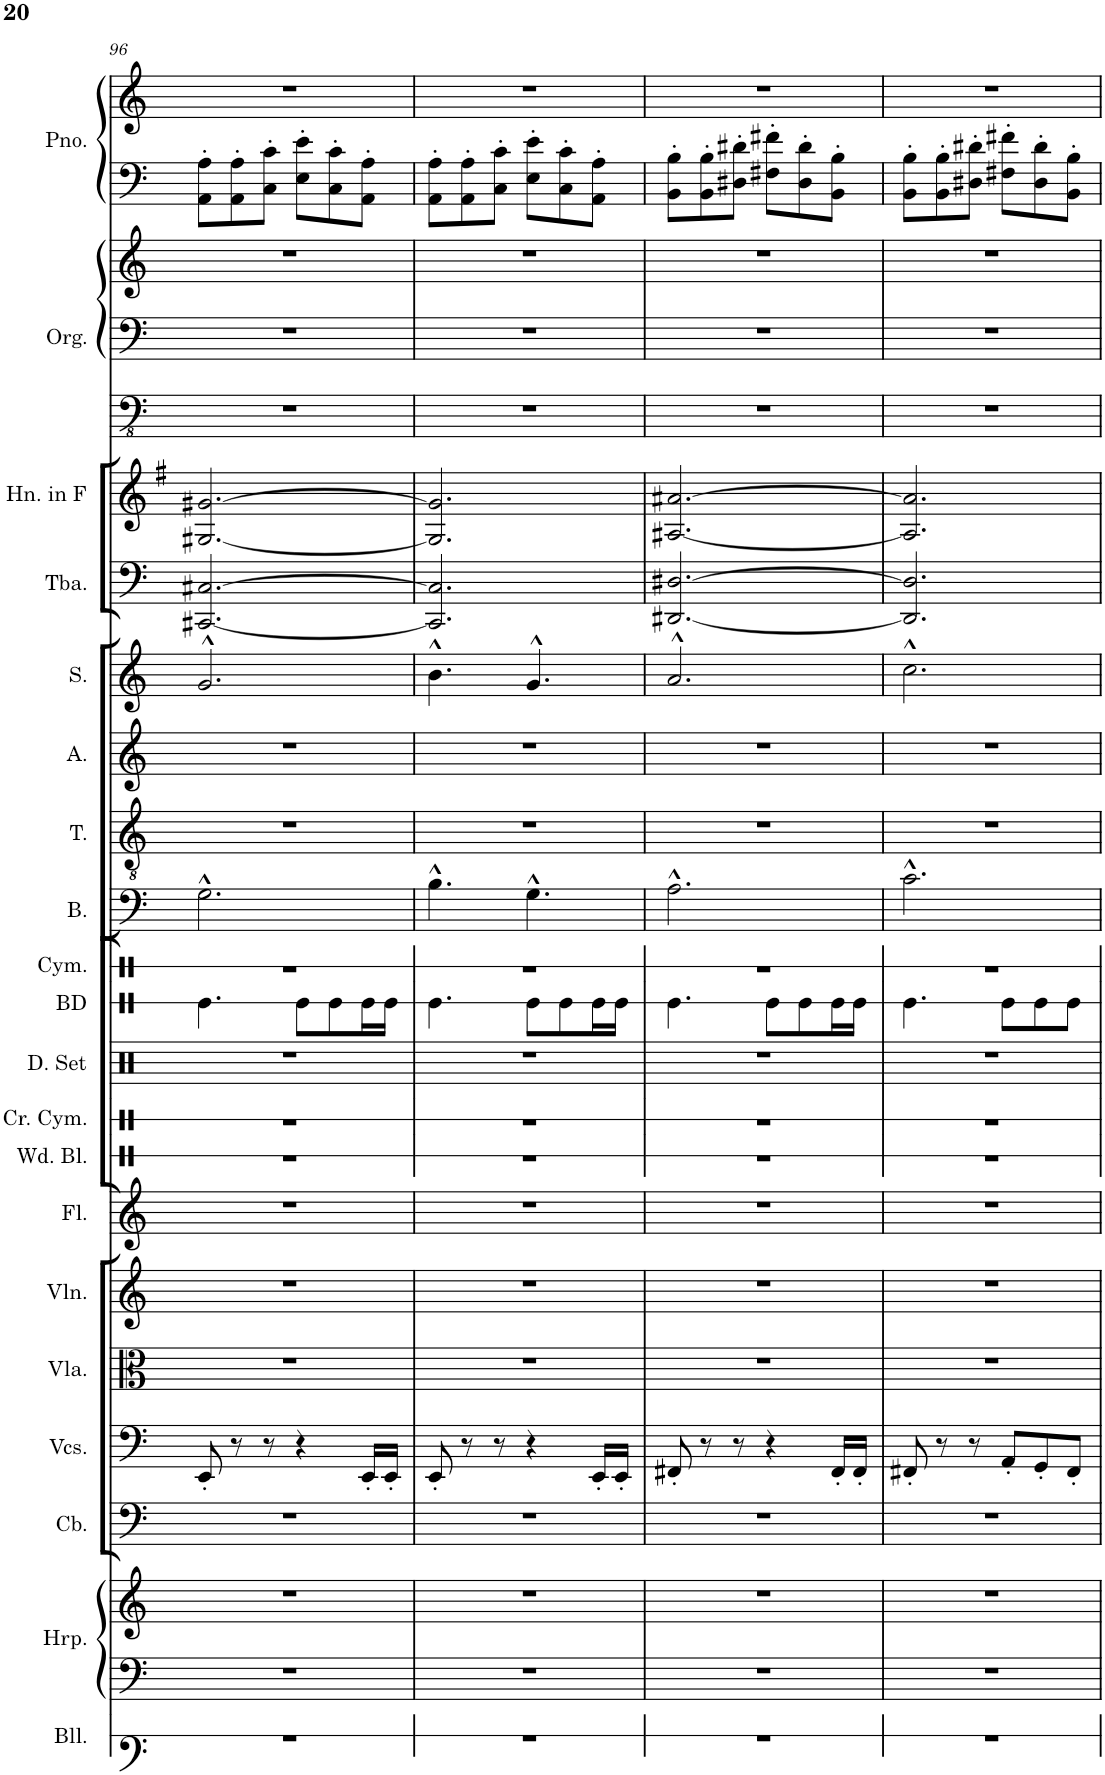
**kern	**kern	**kern	**kern	**kern	**kern	**kern	**kern	**kern	**kern	**kern	**kern	**kern	**kern	**kern	**kern	**kern	**kern	**kern	**kern	**kern	**kern
*part18	*part17	*part17	*part16	*part15	*part14	*part13	*part12	*part11	*part10	*part9	*part8	*part7	*part6	*part5	*part4	*part3	*part2	*part2	*part2	*part1	*part1
*staff22	*staff21	*staff20	*staff19	*staff18	*staff17	*staff16	*staff15	*staff14	*staff13	*staff12	*staff11	*staff10	*staff9	*staff8	*staff7	*staff6	*staff5	*staff4	*staff3	*staff2	*staff1
*I"Bells	*I"Harp	*	*I"Contrabass	*I"Violoncellos	*I"Viola	*I"Violin	*I"Flute	*I"Crash Cymbal	*I"Drumset	*I"Cymbal	*I"Bass	*I"Tenor	*I"Alto	*I"Soprano	*I"Tuba	*I"Horn in F	*I"Pipe Organ	*	*	*I"Piano	*
*I'Bll.	*I'Hrp.	*	*I'Cb.	*I'Vcs.	*I'Vla.	*I'Vln.	*I'Fl.	*I'Cr. Cym.	*I'D. Set	*I'Cym.	*I'B.	*I'T.	*I'A.	*I'S.	*I'Tba.	*I'Hn. in F	*I'Org.	*	*	*I'Pno.	*
!!LO:PB:g=z
*clefF4	*clefF4	*clefG2	*clefF4	*clefF4	*clefC3	*clefG2	*clefG2	*clefX	*clefX	*clefX	*clefF4	*clefGv2	*clefG2	*clefG2	*clefF4	*clefG2	*clefFv4	*clefF4	*clefG2	*clefF4	*clefG2
*	*	*	*Trd7c12	*	*	*	*	*	*	*	*	*	*	*	*	*Trd4c7	*	*	*	*	*
*k[]	*k[]	*k[]	*k[]	*k[]	*k[]	*k[]	*k[]	*k[]	*k[]	*k[]	*k[]	*k[]	*k[]	*k[]	*k[]	*k[f#]	*k[]	*k[]	*k[]	*k[]	*k[]
*M6/8	*M6/8	*M6/8	*M6/8	*M6/8	*M6/8	*M6/8	*M6/8	*M6/8	*M6/8	*M6/8	*M6/8	*M6/8	*M6/8	*M6/8	*M6/8	*M6/8	*M6/8	*M6/8	*M6/8	*M6/8	*M6/8
=96	=96	=96	=96	=96	=96	=96	=96	=96	=96	=96	=96	=96	=96	=96	=96	=96	=96	=96	=96	=96	=96
2.r	2.r	2.r	2.r	8EE'/	2.r	2.r	2.r	2.r	2.r	2.r	2.G^^\	2.r	2.r	2.g^^/	[2.CC#X/ [2.C#X/	[2.G#X/ [2.g#X/	2.r	2.r	2.r	8AA\' 8A\'L	2.r
.	.	.	.	8r	.	.	.	.	.	.	.	.	.	.	.	.	.	.	.	8AA\' 8A\'	.
.	.	.	.	8r	.	.	.	.	.	.	.	.	.	.	.	.	.	.	.	8C\' 8c\'J	.
.	.	.	.	4r	.	.	.	.	.	.	.	.	.	.	.	.	.	.	.	8E\' 8e\'L	.
.	.	.	.	.	.	.	.	.	.	.	.	.	.	.	.	.	.	.	.	8C\' 8c\'	.
.	.	.	.	16EE'/LL	.	.	.	.	.	.	.	.	.	.	.	.	.	.	.	8AA\' 8A\'J	.
.	.	.	.	16EE'/JJ	.	.	.	.	.	.	.	.	.	.	.	.	.	.	.	.	.
=97	=97	=97	=97	=97	=97	=97	=97	=97	=97	=97	=97	=97	=97	=97	=97	=97	=97	=97	=97	=97	=97
2.r	2.r	2.r	2.r	8EE'/	2.r	2.r	2.r	2.r	2.r	2.r	4.B^^\	2.r	2.r	4.b^^\	2.CC#/] 2.C#/]	2.G#/] 2.g#/]	2.r	2.r	2.r	8AA\' 8A\'L	2.r
.	.	.	.	8r	.	.	.	.	.	.	.	.	.	.	.	.	.	.	.	8AA\' 8A\'	.
.	.	.	.	8r	.	.	.	.	.	.	.	.	.	.	.	.	.	.	.	8C\' 8c\'J	.
.	.	.	.	4r	.	.	.	.	.	.	4.G^^\	.	.	4.g^^/	.	.	.	.	.	8E\' 8e\'L	.
.	.	.	.	.	.	.	.	.	.	.	.	.	.	.	.	.	.	.	.	8C\' 8c\'	.
.	.	.	.	16EE'/LL	.	.	.	.	.	.	.	.	.	.	.	.	.	.	.	8AA\' 8A\'J	.
.	.	.	.	16EE'/JJ	.	.	.	.	.	.	.	.	.	.	.	.	.	.	.	.	.
=98	=98	=98	=98	=98	=98	=98	=98	=98	=98	=98	=98	=98	=98	=98	=98	=98	=98	=98	=98	=98	=98
2.r	2.r	2.r	2.r	8FF#X'/	2.r	2.r	2.r	2.r	2.r	2.r	2.A^^\	2.r	2.r	2.a^^/	[2.DD#X/ [2.D#X/	[2.A#X/ [2.a#X/	2.r	2.r	2.r	8BB\' 8B\'L	2.r
.	.	.	.	8r	.	.	.	.	.	.	.	.	.	.	.	.	.	.	.	8BB\' 8B\'	.
.	.	.	.	8r	.	.	.	.	.	.	.	.	.	.	.	.	.	.	.	8D#X\' 8d#X\'J	.
.	.	.	.	4r	.	.	.	.	.	.	.	.	.	.	.	.	.	.	.	8F#X\' 8f#X\'L	.
.	.	.	.	.	.	.	.	.	.	.	.	.	.	.	.	.	.	.	.	8D#\' 8d#\'	.
.	.	.	.	16FF#'/LL	.	.	.	.	.	.	.	.	.	.	.	.	.	.	.	8BB\' 8B\'J	.
.	.	.	.	16FF#'/JJ	.	.	.	.	.	.	.	.	.	.	.	.	.	.	.	.	.
=99	=99	=99	=99	=99	=99	=99	=99	=99	=99	=99	=99	=99	=99	=99	=99	=99	=99	=99	=99	=99	=99
2.r	2.r	2.r	2.r	8FF#X'/	2.r	2.r	2.r	2.r	2.r	2.r	2.c^^\	2.r	2.r	2.cc^^\	2.DD#/] 2.D#/]	2.A#/] 2.a#/]	2.r	2.r	2.r	8BB\' 8B\'L	2.r
.	.	.	.	8r	.	.	.	.	.	.	.	.	.	.	.	.	.	.	.	8BB\' 8B\'	.
.	.	.	.	8r	.	.	.	.	.	.	.	.	.	.	.	.	.	.	.	8D#X\' 8d#X\'J	.
.	.	.	.	8AA'/L	.	.	.	.	.	.	.	.	.	.	.	.	.	.	.	8F#X\' 8f#X\'L	.
.	.	.	.	8GG'/	.	.	.	.	.	.	.	.	.	.	.	.	.	.	.	8D#\' 8d#\'	.
.	.	.	.	8FF#'/J	.	.	.	.	.	.	.	.	.	.	.	.	.	.	.	8BB\' 8B\'J	.
=	=	=	=	=	=	=	=	=	=	=	=	=	=	=	=	=	=	=	=	=	=
*-	*-	*-	*-	*-	*-	*-	*-	*-	*-	*-	*-	*-	*-	*-	*-	*-	*-	*-	*-	*-	*-
